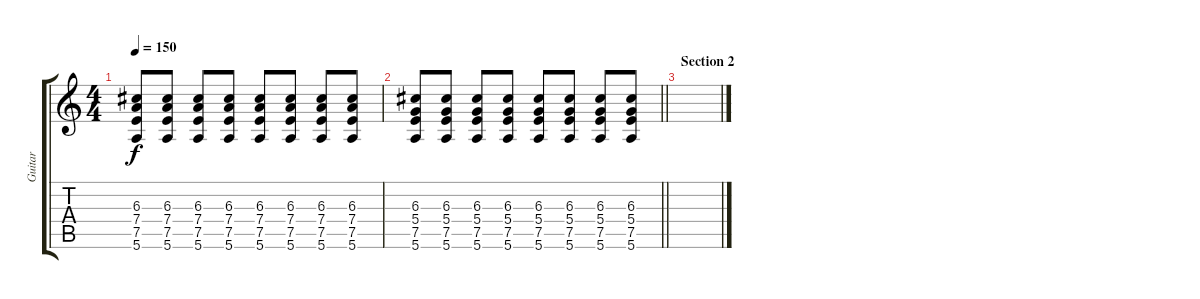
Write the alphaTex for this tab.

\track ("Guitar " "Guitar ") {instrument distortionguitar}
\staff {score tabs}
\tuning (E4 B3 G3 D3 A2 E2) {hide}
\ts (4 4)
\tempo 150
\clef g2
\ks c
(6.3 7.4 7.5 5.6).8{dy f} (6.3 7.4 7.5 5.6).8 (6.3 7.4 7.5 5.6).8 (6.3 7.4 7.5 5.6).8 (6.3 7.4 7.5 5.6).8 (6.3 7.4 7.5 5.6).8 (6.3 7.4 7.5 5.6).8 (6.3 7.4 7.5 5.6).8 |
\barLineRight lightlight
(6.3 5.4 7.5 5.6).8 (6.3 5.4 7.5 5.6).8 (6.3 5.4 7.5 5.6).8 (6.3 5.4 7.5 5.6).8 (6.3 5.4 7.5 5.6).8 (6.3 5.4 7.5 5.6).8 (6.3 5.4 7.5 5.6).8 (6.3 5.4 7.5 5.6).8 |
\section ("" "Section 2")
